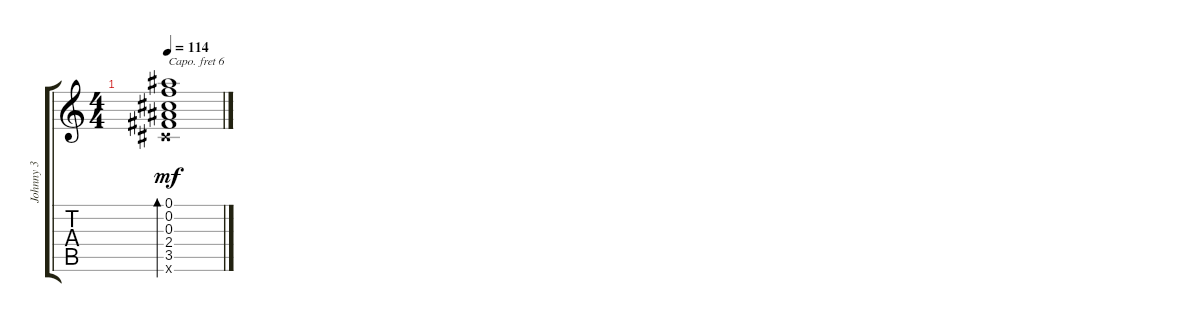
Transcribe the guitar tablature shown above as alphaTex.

\track ("Johnny 3" "Johnny 3") {instrument acousticguitarsteel}
\staff {score tabs}
\capo 6
\tuning (E4 B3 G3 D3 A2 E2) {hide}
\ts (4 4)
\tempo 114
\clef g2
\ks c
(0.1 0.2 0.3 2.4 3.5 3.6{x}).1{bd 240 dy mf volume 13}
